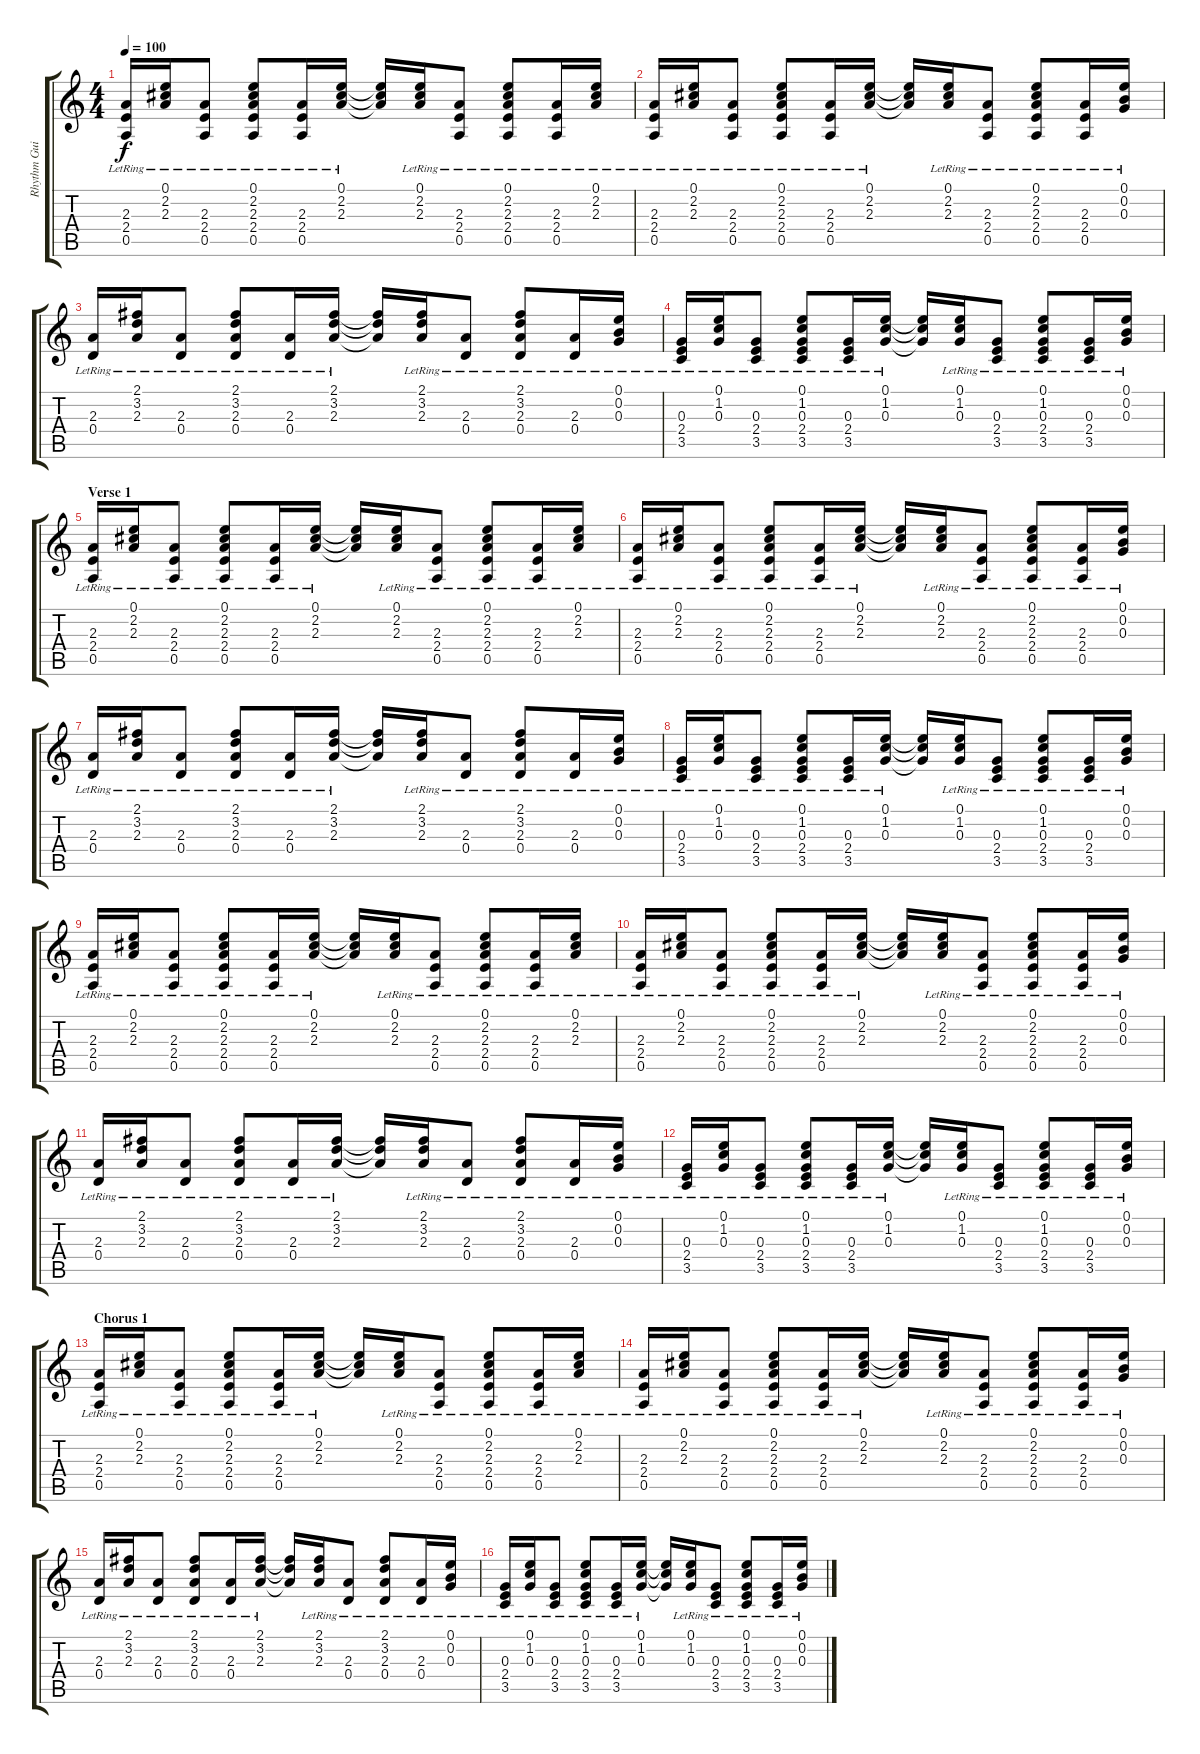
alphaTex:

\track ("Rhythm Guitar" "Rhythm Gui") {instrument overdrivenguitar}
\staff {score tabs}
\tuning (E4 B3 G3 D3 A2 E2) {hide}
\ts (4 4)
\tempo 100
\clef g2
\ks c
(2.3{lr} 2.4{lr} 0.5{lr}).16{dy f} (0.1{lr} 2.2{lr} 2.3{lr}).16 (2.3{lr} 2.4{lr} 0.5{lr}).8 (0.1{lr} 2.2{lr} 2.3{lr} 2.4{lr} 0.5{lr}).8 (2.3{lr} 2.4{lr} 0.5{lr}).16 (0.1{lr} 2.2{lr} 2.3{lr}).16 (0.1{t} 2.2{t} 2.3{t}).16 (0.1{lr} 2.2{lr} 2.3{lr}).16 (2.3{lr} 2.4{lr} 0.5{lr}).8 (0.1{lr} 2.2{lr} 2.3{lr} 2.4{lr} 0.5{lr}).8 (2.3{lr} 2.4{lr} 0.5{lr}).16 (0.1{lr} 2.2{lr} 2.3{lr}).16 |
(2.3{lr} 2.4{lr} 0.5{lr}).16 (0.1{lr} 2.2{lr} 2.3{lr}).16 (2.3{lr} 2.4{lr} 0.5{lr}).8 (0.1{lr} 2.2{lr} 2.3{lr} 2.4{lr} 0.5{lr}).8 (2.3{lr} 2.4{lr} 0.5{lr}).16 (0.1{lr} 2.2{lr} 2.3{lr}).16 (0.1{t} 2.2{t} 2.3{t}).16 (0.1{lr} 2.2{lr} 2.3{lr}).16 (2.3{lr} 2.4{lr} 0.5{lr}).8 (0.1{lr} 2.2{lr} 2.3{lr} 2.4{lr} 0.5{lr}).8 (2.3{lr} 2.4{lr} 0.5{lr}).16 (0.1{lr} 0.2{lr} 0.3{lr}).16 |
(2.3{lr} 0.4{lr}).16 (2.1{lr} 3.2{lr} 2.3{lr}).16 (2.3{lr} 0.4{lr}).8 (2.1{lr} 3.2{lr} 2.3{lr} 0.4{lr}).8 (2.3{lr} 0.4{lr}).16 (2.1{lr} 3.2{lr} 2.3{lr}).16 (2.1{t} 3.2{t} 2.3{t}).16 (2.1{lr} 3.2{lr} 2.3{lr}).16 (2.3{lr} 0.4{lr}).8 (2.1{lr} 3.2{lr} 2.3{lr} 0.4{lr}).8 (2.3{lr} 0.4{lr}).16 (0.1{lr} 0.2{lr} 0.3{lr}).16 |
(0.3{lr} 2.4{lr} 3.5{lr}).16 (0.1{lr} 1.2{lr} 0.3{lr}).16 (0.3{lr} 2.4{lr} 3.5{lr}).8 (0.1{lr} 1.2{lr} 0.3{lr} 2.4{lr} 3.5{lr}).8 (0.3{lr} 2.4{lr} 3.5{lr}).16 (0.1{lr} 1.2{lr} 0.3{lr}).16 (0.1{t} 1.2{t} 0.3{t}).16 (0.1{lr} 1.2{lr} 0.3{lr}).16 (0.3{lr} 2.4{lr} 3.5{lr}).8 (0.1{lr} 1.2{lr} 0.3{lr} 2.4{lr} 3.5{lr}).8 (0.3{lr} 2.4{lr} 3.5{lr}).16 (0.1{lr} 0.2{lr} 0.3{lr}).16 |
\section ("" "Verse 1")
(2.3{lr} 2.4{lr} 0.5{lr}).16 (0.1{lr} 2.2{lr} 2.3{lr}).16 (2.3{lr} 2.4{lr} 0.5{lr}).8 (0.1{lr} 2.2{lr} 2.3{lr} 2.4{lr} 0.5{lr}).8 (2.3{lr} 2.4{lr} 0.5{lr}).16 (0.1{lr} 2.2{lr} 2.3{lr}).16 (0.1{t} 2.2{t} 2.3{t}).16 (0.1{lr} 2.2{lr} 2.3{lr}).16 (2.3{lr} 2.4{lr} 0.5{lr}).8 (0.1{lr} 2.2{lr} 2.3{lr} 2.4{lr} 0.5{lr}).8 (2.3{lr} 2.4{lr} 0.5{lr}).16 (0.1{lr} 2.2{lr} 2.3{lr}).16 |
(2.3{lr} 2.4{lr} 0.5{lr}).16 (0.1{lr} 2.2{lr} 2.3{lr}).16 (2.3{lr} 2.4{lr} 0.5{lr}).8 (0.1{lr} 2.2{lr} 2.3{lr} 2.4{lr} 0.5{lr}).8 (2.3{lr} 2.4{lr} 0.5{lr}).16 (0.1{lr} 2.2{lr} 2.3{lr}).16 (0.1{t} 2.2{t} 2.3{t}).16 (0.1{lr} 2.2{lr} 2.3{lr}).16 (2.3{lr} 2.4{lr} 0.5{lr}).8 (0.1{lr} 2.2{lr} 2.3{lr} 2.4{lr} 0.5{lr}).8 (2.3{lr} 2.4{lr} 0.5{lr}).16 (0.1{lr} 0.2{lr} 0.3{lr}).16 |
(2.3{lr} 0.4{lr}).16 (2.1{lr} 3.2{lr} 2.3{lr}).16 (2.3{lr} 0.4{lr}).8 (2.1{lr} 3.2{lr} 2.3{lr} 0.4{lr}).8 (2.3{lr} 0.4{lr}).16 (2.1{lr} 3.2{lr} 2.3{lr}).16 (2.1{t} 3.2{t} 2.3{t}).16 (2.1{lr} 3.2{lr} 2.3{lr}).16 (2.3{lr} 0.4{lr}).8 (2.1{lr} 3.2{lr} 2.3{lr} 0.4{lr}).8 (2.3{lr} 0.4{lr}).16 (0.1{lr} 0.2{lr} 0.3{lr}).16 |
(0.3{lr} 2.4{lr} 3.5{lr}).16 (0.1{lr} 1.2{lr} 0.3{lr}).16 (0.3{lr} 2.4{lr} 3.5{lr}).8 (0.1{lr} 1.2{lr} 0.3{lr} 2.4{lr} 3.5{lr}).8 (0.3{lr} 2.4{lr} 3.5{lr}).16 (0.1{lr} 1.2{lr} 0.3{lr}).16 (0.1{t} 1.2{t} 0.3{t}).16 (0.1{lr} 1.2{lr} 0.3{lr}).16 (0.3{lr} 2.4{lr} 3.5{lr}).8 (0.1{lr} 1.2{lr} 0.3{lr} 2.4{lr} 3.5{lr}).8 (0.3{lr} 2.4{lr} 3.5{lr}).16 (0.1{lr} 0.2{lr} 0.3{lr}).16 |
(2.3{lr} 2.4{lr} 0.5{lr}).16 (0.1{lr} 2.2{lr} 2.3{lr}).16 (2.3{lr} 2.4{lr} 0.5{lr}).8 (0.1{lr} 2.2{lr} 2.3{lr} 2.4{lr} 0.5{lr}).8 (2.3{lr} 2.4{lr} 0.5{lr}).16 (0.1{lr} 2.2{lr} 2.3{lr}).16 (0.1{t} 2.2{t} 2.3{t}).16 (0.1{lr} 2.2{lr} 2.3{lr}).16 (2.3{lr} 2.4{lr} 0.5{lr}).8 (0.1{lr} 2.2{lr} 2.3{lr} 2.4{lr} 0.5{lr}).8 (2.3{lr} 2.4{lr} 0.5{lr}).16 (0.1{lr} 2.2{lr} 2.3{lr}).16 |
(2.3{lr} 2.4{lr} 0.5{lr}).16 (0.1{lr} 2.2{lr} 2.3{lr}).16 (2.3{lr} 2.4{lr} 0.5{lr}).8 (0.1{lr} 2.2{lr} 2.3{lr} 2.4{lr} 0.5{lr}).8 (2.3{lr} 2.4{lr} 0.5{lr}).16 (0.1{lr} 2.2{lr} 2.3{lr}).16 (0.1{t} 2.2{t} 2.3{t}).16 (0.1{lr} 2.2{lr} 2.3{lr}).16 (2.3{lr} 2.4{lr} 0.5{lr}).8 (0.1{lr} 2.2{lr} 2.3{lr} 2.4{lr} 0.5{lr}).8 (2.3{lr} 2.4{lr} 0.5{lr}).16 (0.1{lr} 0.2{lr} 0.3{lr}).16 |
(2.3{lr} 0.4{lr}).16 (2.1{lr} 3.2{lr} 2.3{lr}).16 (2.3{lr} 0.4{lr}).8 (2.1{lr} 3.2{lr} 2.3{lr} 0.4{lr}).8 (2.3{lr} 0.4{lr}).16 (2.1{lr} 3.2{lr} 2.3{lr}).16 (2.1{t} 3.2{t} 2.3{t}).16 (2.1{lr} 3.2{lr} 2.3{lr}).16 (2.3{lr} 0.4{lr}).8 (2.1{lr} 3.2{lr} 2.3{lr} 0.4{lr}).8 (2.3{lr} 0.4{lr}).16 (0.1{lr} 0.2{lr} 0.3{lr}).16 |
(0.3{lr} 2.4{lr} 3.5{lr}).16 (0.1{lr} 1.2{lr} 0.3{lr}).16 (0.3{lr} 2.4{lr} 3.5{lr}).8 (0.1{lr} 1.2{lr} 0.3{lr} 2.4{lr} 3.5{lr}).8 (0.3{lr} 2.4{lr} 3.5{lr}).16 (0.1{lr} 1.2{lr} 0.3{lr}).16 (0.1{t} 1.2{t} 0.3{t}).16 (0.1{lr} 1.2{lr} 0.3{lr}).16 (0.3{lr} 2.4{lr} 3.5{lr}).8 (0.1{lr} 1.2{lr} 0.3{lr} 2.4{lr} 3.5{lr}).8 (0.3{lr} 2.4{lr} 3.5{lr}).16 (0.1{lr} 0.2{lr} 0.3{lr}).16 |
\section ("" "Chorus 1")
(2.3{lr} 2.4{lr} 0.5{lr}).16 (0.1{lr} 2.2{lr} 2.3{lr}).16 (2.3{lr} 2.4{lr} 0.5{lr}).8 (0.1{lr} 2.2{lr} 2.3{lr} 2.4{lr} 0.5{lr}).8 (2.3{lr} 2.4{lr} 0.5{lr}).16 (0.1{lr} 2.2{lr} 2.3{lr}).16 (0.1{t} 2.2{t} 2.3{t}).16 (0.1{lr} 2.2{lr} 2.3{lr}).16 (2.3{lr} 2.4{lr} 0.5{lr}).8 (0.1{lr} 2.2{lr} 2.3{lr} 2.4{lr} 0.5{lr}).8 (2.3{lr} 2.4{lr} 0.5{lr}).16 (0.1{lr} 2.2{lr} 2.3{lr}).16 |
(2.3{lr} 2.4{lr} 0.5{lr}).16 (0.1{lr} 2.2{lr} 2.3{lr}).16 (2.3{lr} 2.4{lr} 0.5{lr}).8 (0.1{lr} 2.2{lr} 2.3{lr} 2.4{lr} 0.5{lr}).8 (2.3{lr} 2.4{lr} 0.5{lr}).16 (0.1{lr} 2.2{lr} 2.3{lr}).16 (0.1{t} 2.2{t} 2.3{t}).16 (0.1{lr} 2.2{lr} 2.3{lr}).16 (2.3{lr} 2.4{lr} 0.5{lr}).8 (0.1{lr} 2.2{lr} 2.3{lr} 2.4{lr} 0.5{lr}).8 (2.3{lr} 2.4{lr} 0.5{lr}).16 (0.1{lr} 0.2{lr} 0.3{lr}).16 |
(2.3{lr} 0.4{lr}).16 (2.1{lr} 3.2{lr} 2.3{lr}).16 (2.3{lr} 0.4{lr}).8 (2.1{lr} 3.2{lr} 2.3{lr} 0.4{lr}).8 (2.3{lr} 0.4{lr}).16 (2.1{lr} 3.2{lr} 2.3{lr}).16 (2.1{t} 3.2{t} 2.3{t}).16 (2.1{lr} 3.2{lr} 2.3{lr}).16 (2.3{lr} 0.4{lr}).8 (2.1{lr} 3.2{lr} 2.3{lr} 0.4{lr}).8 (2.3{lr} 0.4{lr}).16 (0.1{lr} 0.2{lr} 0.3{lr}).16 |
(0.3{lr} 2.4{lr} 3.5{lr}).16 (0.1{lr} 1.2{lr} 0.3{lr}).16 (0.3{lr} 2.4{lr} 3.5{lr}).8 (0.1{lr} 1.2{lr} 0.3{lr} 2.4{lr} 3.5{lr}).8 (0.3{lr} 2.4{lr} 3.5{lr}).16 (0.1{lr} 1.2{lr} 0.3{lr}).16 (0.1{t} 1.2{t} 0.3{t}).16 (0.1{lr} 1.2{lr} 0.3{lr}).16 (0.3{lr} 2.4{lr} 3.5{lr}).8 (0.1{lr} 1.2{lr} 0.3{lr} 2.4{lr} 3.5{lr}).8 (0.3{lr} 2.4{lr} 3.5{lr}).16 (0.1{lr} 0.2{lr} 0.3{lr}).16
